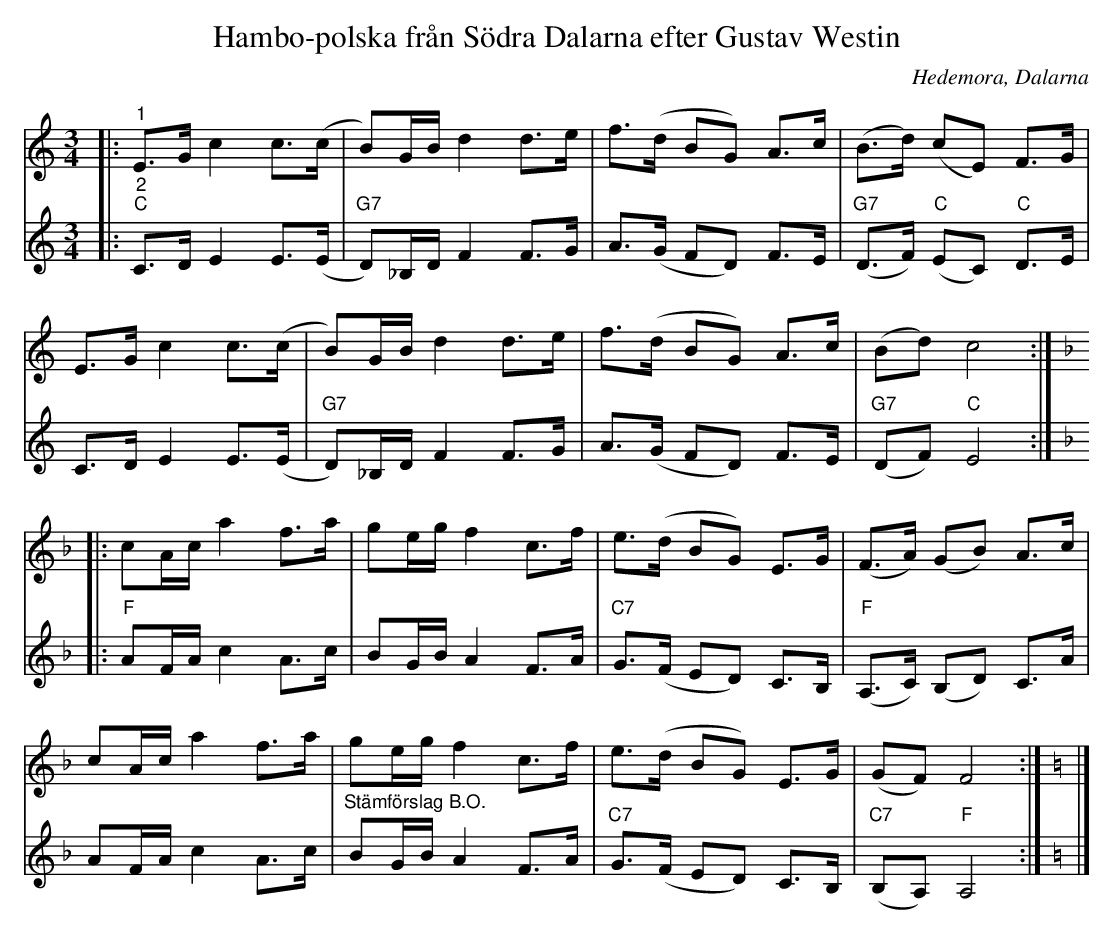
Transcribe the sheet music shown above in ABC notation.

X:1
T:Hambo-polska från Södra Dalarna efter Gustav Westin
O:Hedemora, Dalarna
L:1/8
M:3/4
K:C
V:1
|:"^1" E>G c2 c>(c | B)G/B/ d2 d>e | f>(d BG) A>c | (B>d) (cE) F>G |
E>G c2 c>(c | B)G/B/ d2 d>e | f>(d BG) A>c | (Bd) c4 ::
[K:F] cA/c/ a2 f>a | ge/g/ f2 c>f | e>(d BG) E>G | (F>A) (GB) A>c |
cA/c/ a2 f>a | ge/g/ f2 c>f | e>(d BG) E>G | (GF) F4 :|[K:C] |]
V:2
|:"^2""C" C>D E2 E>(E |"G7" D)_B,/D/ F2 F>G | A>(G FD) F>E |"G7" (D>F)"C" (EC)"C" D>E |
C>D E2 E>(E |"G7" D)_B,/D/ F2 F>G | A>(G FD) F>E |"G7" (DF)"C" E4 ::
[K:F]"F" AF/A/ c2 A>c | BG/B/ A2 F>A | "C7"G>(F ED) C>B, |"F" (A,>C) (B,D) C>A |
AF/A/ c2 A>c | "^Stämförslag B.O." BG/B/ A2 F>A | "C7" G>(F ED) C>B, | "C7" (B,A,) "F" A,4 :|[K:C] |]
